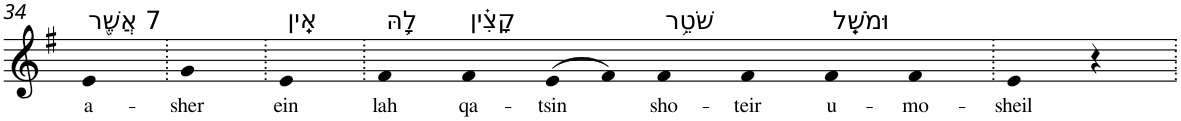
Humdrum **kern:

**kern	**text
*part1	*part1
*staff1	*staff1
*I"Piano	*
*I'Pno	*
!!LO:PB:g=z
*clefG2	*
*k[f#]	*
*G:	*
=34	=34
!LO:TX:a:t=7 אֲשֶׁ֖ר	!
!	!LO:LY:b
4e	a-
=35.	=35.
!	!LO:LY:b
4g	-sher
=36.	=36.
!LO:TX:a:t=אֵֽין	!
!	!LO:LY:b
4e	ein
=37.	=37.
!LO:TX:a:t=לָ֥הּ	!
!	!LO:LY:b
4f#	lah
!LO:TX:a:t=קָצִ֗ין	!
!	!LO:LY:b
4f#	qa-
!	!LO:LY:b
(>8e	-tsin
8f#)	.
!LO:TX:a:t=שֹׁטֵ֥ר	!
!	!LO:LY:b
4f#	sho-
!	!LO:LY:b
4f#	-teir
!LO:TX:a:t=וּמֹשֵֽׁל	!
!	!LO:LY:b
4f#	u-
!	!LO:LY:b
4f#	-mo-
=38.	=38.
!	!LO:LY:b
4e	-sheil
4r	.
=.	=.
*-	*-
